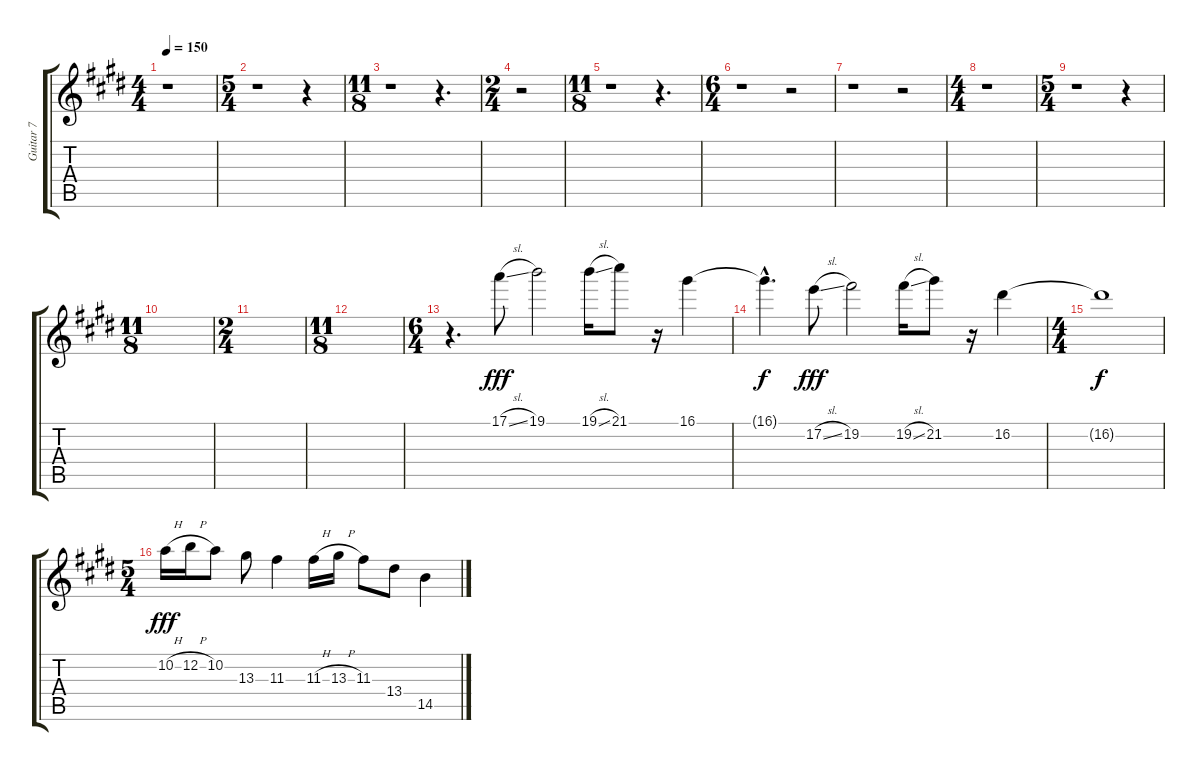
\track ("Guitar 7" "Guitar 7") {instrument distortionguitar}
\staff {score tabs}
\tuning (E4 B3 G3 D3 A2 E2) {hide}
\ts (4 4)
\tempo 150
\clef g2
\ks e
r.1{dy fff} |
\ts (5 4)
r.1 r.4 |
\ts (11 8)
r.1 r.4{d} |
\ts (2 4)
r.2 |
\ts (11 8)
r.1 r.4{d} |
\ts (6 4)
r.1 r.2 |
r.1 r.2 |
\ts (4 4)
r.1 |
\ts (5 4)
r.1 r.4 |
\ts (11 8)
\section ("" "")
|
\ts (2 4)
|
\ts (11 8)
|
\ts (6 4)
r.4{d} 17.1{sl}.8 19.1.2 19.1{sl}.16 21.1.8 r.16 16.1.4 |
16.1{hac t}.4{d dy f} 17.2{sl}.8{dy fff} 19.2.2 19.2{sl}.16 21.2.8 r.16 16.2.4 |
\ts (4 4)
16.2{t}.1{dy f} |
\ts (5 4)
10.2{h}.16{dy fff} 12.2{h}.16 10.2.8 13.3.8 11.3.4 11.3{h}.16 13.3{h}.16 11.3.8 13.4.8 14.5.4
